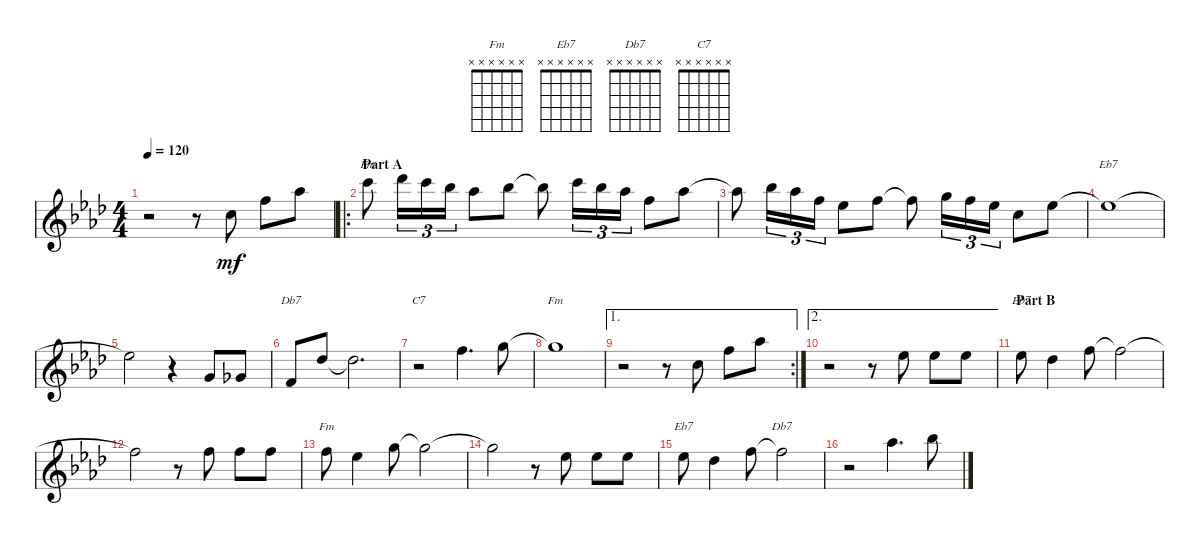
\defaultSystemsLayout 4
\bracketExtendMode groupsimilarinstruments
\singleTrackTrackNamePolicy hidden
\multiTrackTrackNamePolicy hidden
\otherSystemsTrackNameOrientation horizontal
\track ("Dobro" "Dobro") {instrument acousticguitarsteel}
\staff {score}
\tuning (D4 B3 G3 D3 B2 G2)
\chord ("Fm" x x x x x x)
\chord ("Eb7" x x x x x x)
\chord ("Db7" x x x x x x)
\chord ("C7" x x x x x x)
\ts (4 4)
\tempo 120
\clef g2
\scale
0.241905
\ks ab
r.2{dy mf instrument acousticguitarsteel} r.8 10.4.8 10.3.8 9.2.8 |
\ro
\section ("" "Part A")
\scale
0.347374 10.1.8{ch "Fm"} 11.1.16{tu (3 2)} 10.1.16{tu (3 2)} 11.2.16{tu (3 2)} 9.2.8 8.1.8 8.1{t}.8 10.1.16{tu (3 2)} 8.1.16{tu (3 2)} 6.1.16{tu (3 2)} 6.2.8 6.1.8 |
\scale
0.410301 6.1{t}.8 8.1.16{tu (3 2)} 6.1.16{tu (3 2)} 6.2.16{tu (3 2)} 4.2.8 6.2.8 6.2{t}.8 5.1.16{tu (3 2)} 6.2.16{tu (3 2)} 4.2.16{tu (3 2)} 5.3.8 4.2.8 |
4.2{t}.1{ch "Eb7"} |
4.2{t}.2 r.4 0.3.8 4.4.8 |
3.4.8{ch "Db7"} 2.2.8 2.2{t}.2{d} |
r.2{ch "C7"} 3.1.4{d} 5.1.8 |
5.1{t}.1{ch "Fm"} |
\ae 1
\rc 2
r.2 r.8 5.3.8 6.2.8 6.1.8 |
\ae 2
r.2 r.8 8.3.8 8.3.8 8.3.8 |
\section ("" "Part B")
8.3.8{ch "Eb7"} 6.3.4 6.2.8 6.2{t}.2 |
6.2{t}.2 r.8 6.2.8 6.2.8 6.2.8 |
6.2.8{ch "Fm"} 8.3.4 8.2.8 8.2{t}.2 |
8.2{t}.2 r.8 8.3.8 8.3.8 8.3.8 |
8.3.8{ch "Eb7"} 6.3.4 6.2.8 6.2{t}.2{ch "Db7"} |
r.2 6.1.4{d} 8.1.8
